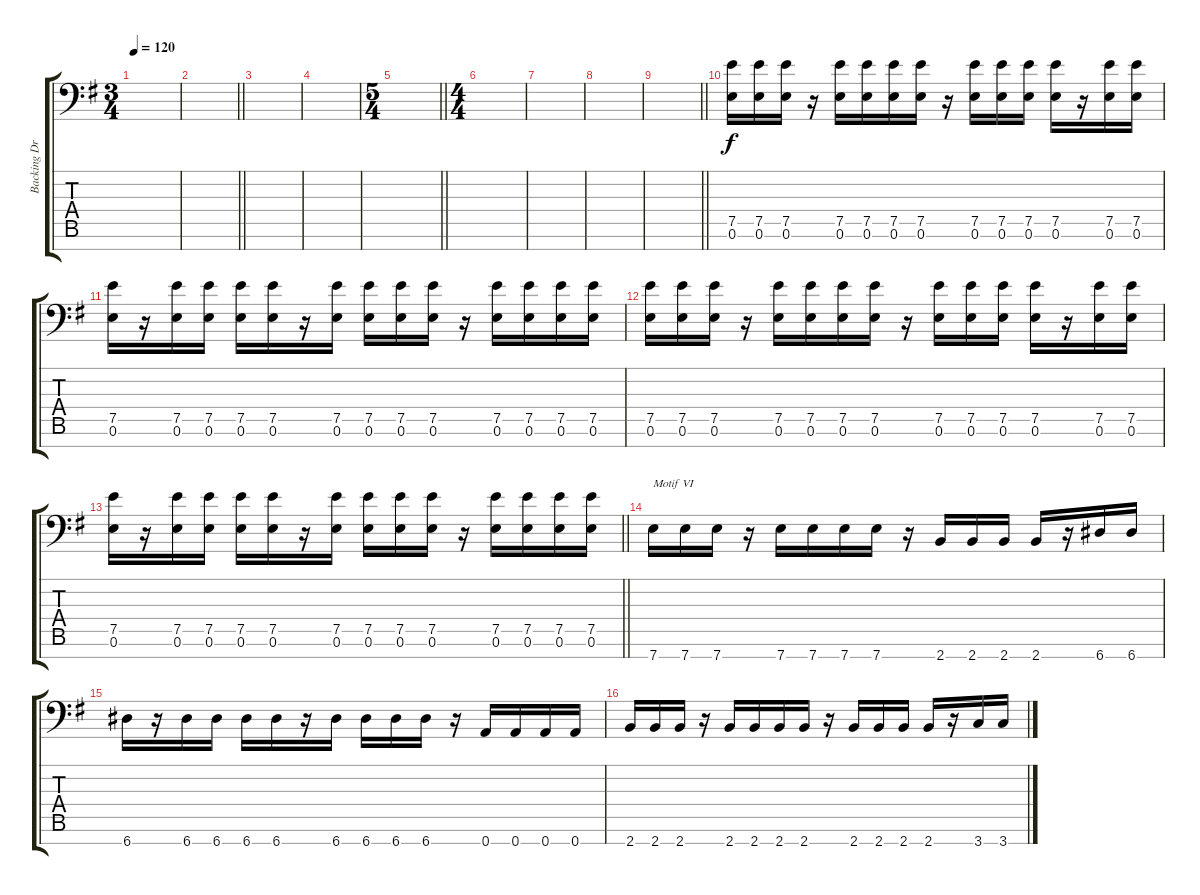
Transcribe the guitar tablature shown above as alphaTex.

\track ("Backing Dropped A" "Backing Dr") {instrument distortionguitar}
\staff {score tabs}
\tuning (E4 B3 G3 D3 A2 E2 A1) {hide}
\ts (3 4)
\tempo 120
\clef f4
\ks eminor
|
\barLineRight lightlight
|
|
|
\ts (5 4)
\barLineRight lightlight
|
\ts (4 4)
\section ("" "")
|
|
|
\barLineRight lightlight
|
(7.5 0.6).16{instrument distortionguitar} (7.5 0.6).16 (7.5 0.6).16 r.16 (7.5 0.6).16 (7.5 0.6).16 (7.5 0.6).16 (7.5 0.6).16 r.16 (7.5 0.6).16 (7.5 0.6).16 (7.5 0.6).16 (7.5 0.6).16 r.16 (7.5 0.6).16 (7.5 0.6).16 |
(7.5 0.6).16 r.16 (7.5 0.6).16 (7.5 0.6).16 (7.5 0.6).16 (7.5 0.6).16 r.16 (7.5 0.6).16 (7.5 0.6).16 (7.5 0.6).16 (7.5 0.6).16 r.16 (7.5 0.6).16 (7.5 0.6).16 (7.5 0.6).16 (7.5 0.6).16 |
(7.5 0.6).16 (7.5 0.6).16 (7.5 0.6).16 r.16 (7.5 0.6).16 (7.5 0.6).16 (7.5 0.6).16 (7.5 0.6).16 r.16 (7.5 0.6).16 (7.5 0.6).16 (7.5 0.6).16 (7.5 0.6).16 r.16 (7.5 0.6).16 (7.5 0.6).16 |
\barLineRight lightlight
(7.5 0.6).16 r.16 (7.5 0.6).16 (7.5 0.6).16 (7.5 0.6).16 (7.5 0.6).16 r.16 (7.5 0.6).16 (7.5 0.6).16 (7.5 0.6).16 (7.5 0.6).16 r.16 (7.5 0.6).16 (7.5 0.6).16 (7.5 0.6).16 (7.5 0.6).16 |
\section ("" "")
7.7.16{txt "Motif VI"} 7.7.16 7.7.16 r.16 7.7.16 7.7.16 7.7.16 7.7.16 r.16 2.7.16 2.7.16 2.7.16 2.7.16 r.16 6.7.16 6.7.16 |
6.7.16 r.16 6.7.16 6.7.16 6.7.16 6.7.16 r.16 6.7.16 6.7.16 6.7.16 6.7.16 r.16 0.7.16 0.7.16 0.7.16 0.7.16 |
2.7.16 2.7.16 2.7.16 r.16 2.7.16 2.7.16 2.7.16 2.7.16 r.16 2.7.16 2.7.16 2.7.16 2.7.16 r.16 3.7.16 3.7.16
